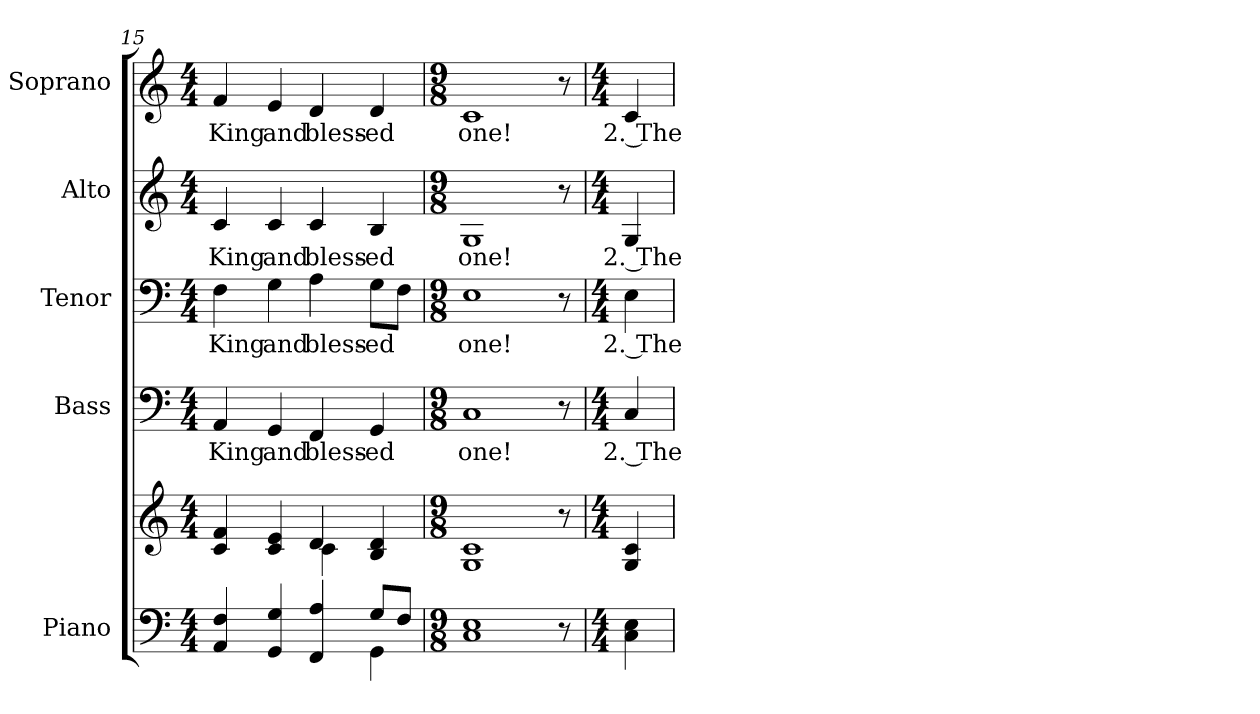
**kern	**kern	**kern	**text	**kern	**text	**kern	**text	**kern	**text
*part5	*part5	*part4	*part4	*part3	*part3	*part2	*part2	*part1	*part1
*staff6	*staff5	*staff4	*staff4	*staff3	*staff3	*staff2	*staff2	*staff1	*staff1
*I"Piano	*	*I"Bass	*	*I"Tenor	*	*I"Alto	*	*I"Soprano	*
*I'Pno.	*	*I'B.	*	*I'T.	*	*I'A.	*	*I'S.	*
!!LO:PB:g=z
*clefF4	*clefG2	*clefF4	*	*clefF4	*	*clefG2	*	*clefG2	*
*k[]	*k[]	*k[]	*	*k[]	*	*k[]	*	*k[]	*
*C:	*C:	*C:	*	*C:	*	*C:	*	*C:	*
*M4/4	*M4/4	*M4/4	*	*M4/4	*	*M4/4	*	*M4/4	*
=15	=15	=15	=15	=15	=15	=15	=15	=15	=15
*^	*^	*	*	*	*	*	*	*	*
!	!	!	!	!	!LO:LY:b:color=#000000	!	!	!	!	!	!
!	!	!	!	!	!	!	!LO:LY:b:color=#000000	!	!	!	!
!	!	!	!	!	!	!	!	!	!LO:LY:b:color=#000000	!	!
!	!	!	!	!	!	!	!	!	!	!	!LO:LY:b:color=#000000
4AAi/ 4Fi	2ryy	4ci/ 4fi	2ryy	4AAi/	King	4Fi\	King	4ci/	King	4fi/	King
!	!	!	!	!	!LO:LY:b:color=#000000	!	!	!	!	!	!
!	!	!	!	!	!	!	!LO:LY:b:color=#000000	!	!	!	!
!	!	!	!	!	!	!	!	!	!LO:LY:b:color=#000000	!	!
!	!	!	!	!	!	!	!	!	!	!	!LO:LY:b:color=#000000
4GGi/ 4Gi	.	4ci/ 4ei	.	4GGi/	and	4Gi\	and	4ci/	and	4ei/	and
!	!	!	!	!	!LO:LY:b:color=#000000	!	!	!	!	!	!
!	!	!	!	!	!	!	!LO:LY:b:color=#000000	!	!	!	!
!	!	!	!	!	!	!	!	!	!LO:LY:b:color=#000000	!	!
!	!	!	!	!	!	!	!	!	!	!	!LO:LY:b:color=#000000
4FFi/ 4Ai	4ryy	4di/	4ci\	4FFi/	bless-	4Ai\	bless-	4ci/	bless-	4di/	bless-
!	!	!	!	!	!LO:LY:b:color=#000000	!	!	!	!	!	!
!	!	!	!	!	!	!	!LO:LY:b:color=#000000	!	!	!	!
!	!	!	!	!	!	!	!	!	!LO:LY:b:color=#000000	!	!
!	!	!	!	!	!	!	!	!	!	!	!LO:LY:b:color=#000000
8Gi/L	4GGi\	4Bi/ 4di	4ryy	4GGi/	-ed	8Gi\L	-ed	4Bi/	-ed	4di/	-ed
8Fi/J	.	.	.	.	.	8Fi\J	.	.	.	.	.
*v	*v	*	*	*	*	*	*	*	*	*	*
*	*v	*v	*	*	*	*	*	*	*	*
=16	=16	=16	=16	=16	=16	=16	=16	=16	=16
*M9/8	*M9/8	*M9/8	*	*M9/8	*	*M9/8	*	*M9/8	*
!	!	!	!LO:LY:b:color=#000000	!	!	!	!	!	!
!	!	!	!	!	!LO:LY:b:color=#000000	!	!	!	!
!	!	!	!	!	!	!	!LO:LY:b:color=#000000	!	!
!	!	!	!	!	!	!	!	!	!LO:LY:b:color=#000000
1Ci 1Ei	1Gi 1ci	1Ci	one!	1Ei	one!	1Gi	one!	1ci	one!
8r	8r	8r	.	8r	.	8r	.	8r	.
!!LO:PB:g=z
=17	=17	=17	=17	=17	=17	=17	=17	=17	=17
*M4/4	*M4/4	*M4/4	*	*M4/4	*	*M4/4	*	*M4/4	*
!	!	!	!LO:LY:b:color=#000000	!	!	!	!	!	!
!	!	!	!	!	!LO:LY:b:color=#000000	!	!	!	!
!	!	!	!	!	!	!	!LO:LY:b:color=#000000	!	!
!	!	!	!	!	!	!	!	!	!LO:LY:b:color=#000000
4Ci\ 4Ei	4Gi/ 4ci	4Ci/	2. The	4Ei\	2. The	4Gi/	2. The	4ci/	2. The
=	=	=	=	=	=	=	=	=	=
*-	*-	*-	*-	*-	*-	*-	*-	*-	*-
